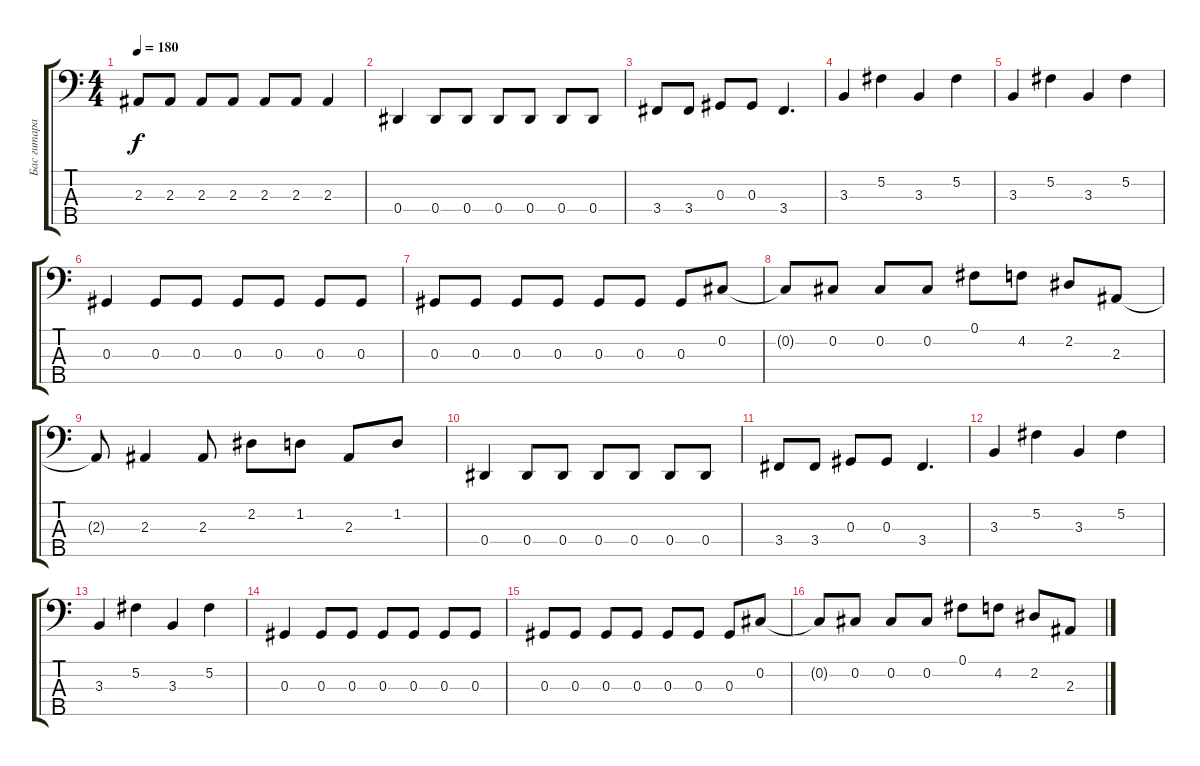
\track ("Бас гитара" "Бас гитара") {instrument electricbassfinger}
\staff {score tabs}
\tuning (Gb2 Db2 Ab1 Eb1 Bb0) {hide}
\ts (4 4)
\tempo 180
\clef f4
\ks c
2.3.8{dy f} 2.3.8 2.3.8 2.3.8 2.3.8 2.3.8 2.3.4 |
0.4.4 0.4.8 0.4.8 0.4.8 0.4.8 0.4.8 0.4.8 |
3.4.8 3.4.8 0.3.8 0.3.8 3.4.4{d} |
3.3.4 5.2.4 3.3.4 5.2.4 |
3.3.4 5.2.4 3.3.4 5.2.4 |
0.3.4 0.3.8 0.3.8 0.3.8 0.3.8 0.3.8 0.3.8 |
0.3.8 0.3.8 0.3.8 0.3.8 0.3.8 0.3.8 0.3.8 0.2.8 |
0.2{t}.8 0.2.8 0.2.8 0.2.8 0.1.8 4.2.8 2.2.8 2.3.8 |
2.3{t}.8 2.3.4 2.3.8 2.2.8 1.2.8 2.3.8 1.2.8 |
0.4.4 0.4.8 0.4.8 0.4.8 0.4.8 0.4.8 0.4.8 |
3.4.8 3.4.8 0.3.8 0.3.8 3.4.4{d} |
3.3.4 5.2.4 3.3.4 5.2.4 |
3.3.4 5.2.4 3.3.4 5.2.4 |
0.3.4 0.3.8 0.3.8 0.3.8 0.3.8 0.3.8 0.3.8 |
0.3.8 0.3.8 0.3.8 0.3.8 0.3.8 0.3.8 0.3.8 0.2.8 |
0.2{t}.8 0.2.8 0.2.8 0.2.8 0.1.8 4.2.8 2.2.8 2.3.8
